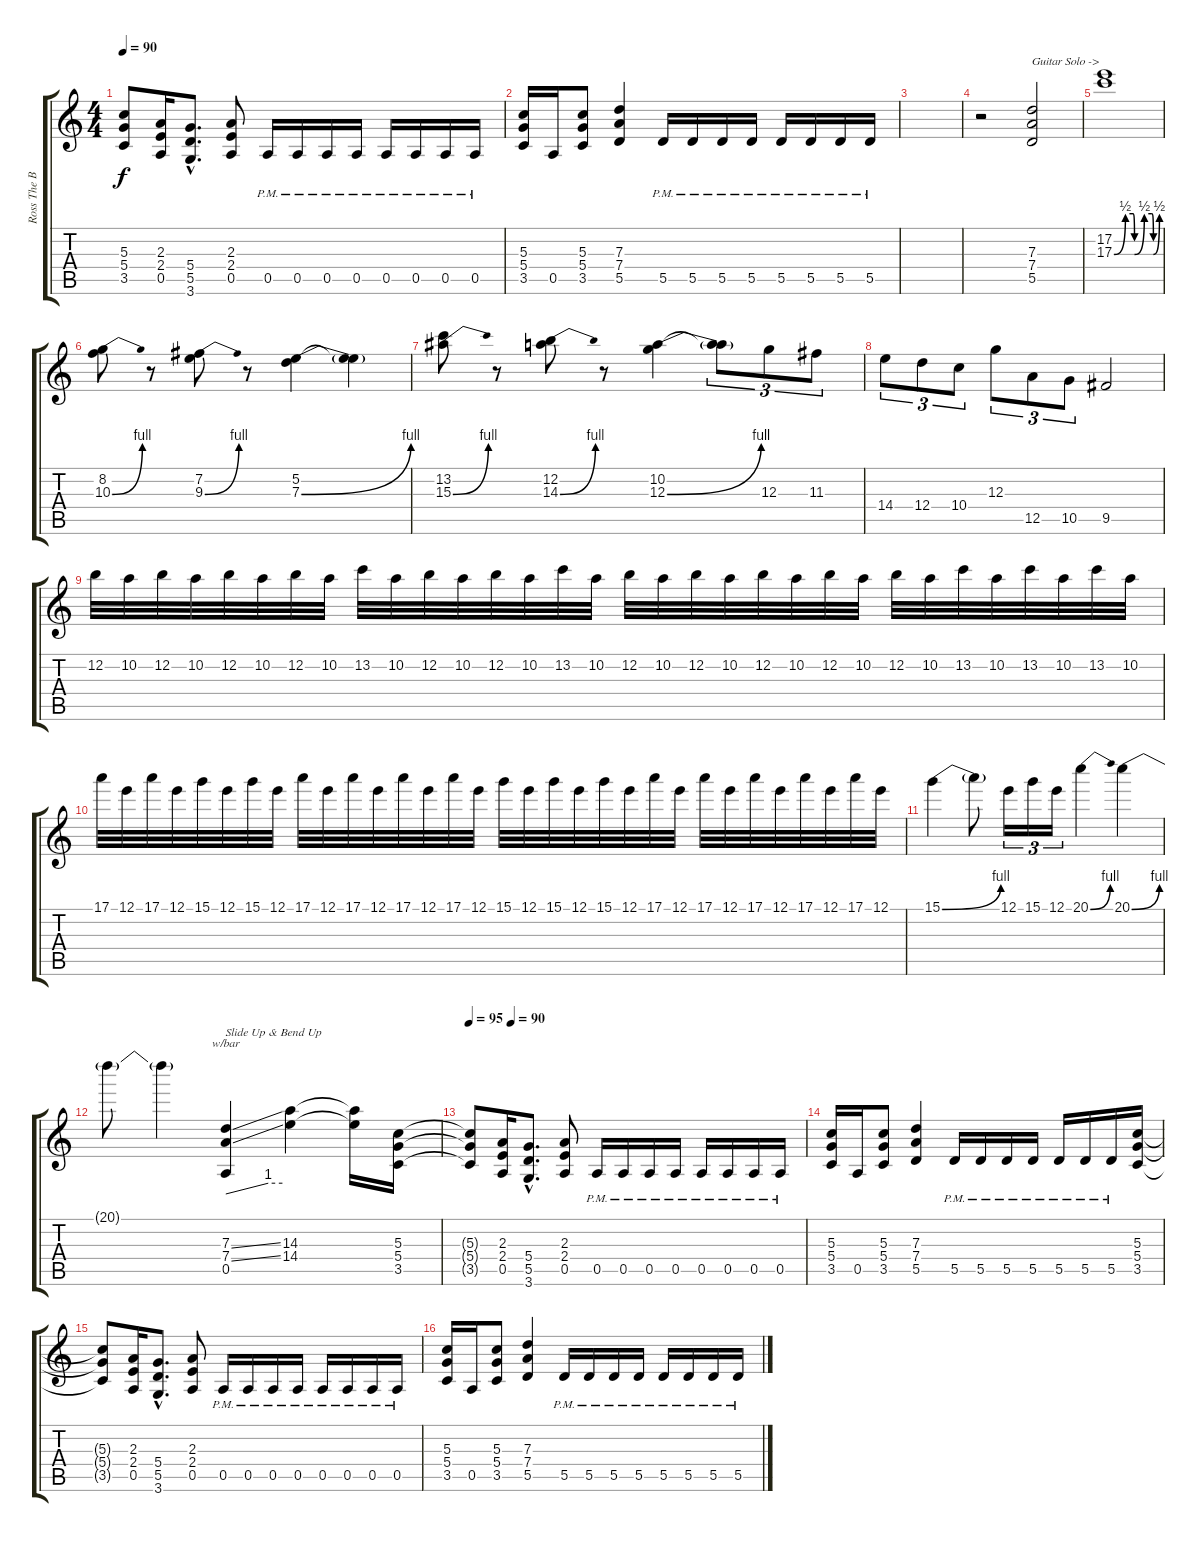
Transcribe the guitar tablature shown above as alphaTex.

\track ("Ross The Boss" "Ross The B") {instrument distortionguitar}
\staff {score tabs}
\tuning (E4 B3 G3 D3 A2 E2) {hide}
\ts (4 4)
\tempo 90
\clef g2
\ks c
(5.3{t} 5.4{t} 3.5{t}).8{dy f} (2.3 2.4 0.5).16 (5.4{hac} 5.5{hac} 3.6{hac}).8{d} (2.3 2.4 0.5).8 0.5{pm}.16 0.5{pm}.16 0.5{pm}.16 0.5{pm}.16 0.5{pm}.16 0.5{pm}.16 0.5{pm}.16 0.5{pm}.16 |
(5.3 5.4 3.5).16 0.5.16 (5.3 5.4 3.5).8 (7.3 7.4 5.5).4 5.5{pm}.16 5.5{pm}.16 5.5{pm}.16 5.5{pm}.16 5.5{pm}.16 5.5{pm}.16 5.5{pm}.16 5.5{pm}.16 |
|
r.2 (7.3 7.4 5.5).2{txt "Guitar Solo ->"} |
(17.2 17.3{be (custom 0 0 15 2 25 2 27 0 40 2 50 2 52 0 60 2)}).1{volume 11 balance 8} |
(8.2 10.3{be (bend 0 0 60 4)}).8 r.8 (7.2 9.3{be (bend 0 0 60 4)}).8 r.8 (5.2 7.3{be (bend 0 0 60 4)}).4 (5.2{t} 7.3{t}).4 |
(13.2 15.3{be (bend 0 0 60 4)}).8 r.8 (12.2 14.3{be (bend 0 0 60 4)}).8 r.8 (10.2 12.3{be (bend 0 0 60 4)}).4 (10.2{t} 12.3{t}).8{tu (3 2)} 12.3.8{tu (3 2) instrument guitarharmonics} 11.3.8{tu (3 2)} |
14.4.8{tu (3 2)} 12.4.8{tu (3 2)} 10.4.8{tu (3 2)} 12.3.8{tu (3 2)} 12.5.8{tu (3 2)} 10.5.8{tu (3 2)} 9.5.2 |
12.2.32{instrument distortionguitar} 10.2.32 12.2.32 10.2.32 12.2.32 10.2.32 12.2.32 10.2.32 13.2.32 10.2.32 12.2.32 10.2.32 12.2.32 10.2.32 13.2.32 10.2.32 12.2.32 10.2.32 12.2.32 10.2.32 12.2.32 10.2.32 12.2.32 10.2.32 12.2.32 10.2.32 13.2.32 10.2.32 13.2.32 10.2.32 13.2.32 10.2.32 |
17.1.32 12.1.32 17.1.32 12.1.32 15.1.32 12.1.32 15.1.32 12.1.32 17.1.32 12.1.32 17.1.32 12.1.32 17.1.32 12.1.32 17.1.32 12.1.32 15.1.32 12.1.32 15.1.32 12.1.32 15.1.32 12.1.32 17.1.32 12.1.32 17.1.32 12.1.32 17.1.32 12.1.32 17.1.32 12.1.32 17.1.32 12.1.32 |
15.1{be (bend 0 0 60 4)}.4 15.1{t}.8 12.1.16{tu (3 2)} 15.1.16{tu (3 2)} 12.1.16{tu (3 2)} 20.1{be (bend 0 0 60 4)}.4 20.1{be (bend 0 0 60 4)}.4 |
20.1{t}.8 20.1{t}.4 (7.3{ss} 7.4{ss} 0.5).4{tbe (custom default 0 0 45 4 60 4) txt "Slide Up & Bend Up"} (14.3 14.4).4 (14.3{t} 14.4{t}).16 (5.3 5.4 3.5).16 |
\tempo 95
\tempo (90 0.125)
(5.3{t} 5.4{t} 3.5{t}).8 (2.3 2.4 0.5).16 (5.4{hac} 5.5{hac} 3.6{hac}).8{d} (2.3 2.4 0.5).8 0.5{pm}.16 0.5{pm}.16 0.5{pm}.16 0.5{pm}.16 0.5{pm}.16 0.5{pm}.16 0.5{pm}.16 0.5{pm}.16 |
(5.3 5.4 3.5).16 0.5.16 (5.3 5.4 3.5).8 (7.3 7.4 5.5).4 5.5{pm}.16 5.5{pm}.16 5.5{pm}.16 5.5{pm}.16 5.5{pm}.16 5.5{pm}.16 5.5{pm}.16 (5.3 5.4 3.5).16 |
(5.3{t} 5.4{t} 3.5{t}).8 (2.3 2.4 0.5).16 (5.4{hac} 5.5{hac} 3.6{hac}).8{d} (2.3 2.4 0.5).8 0.5{pm}.16 0.5{pm}.16 0.5{pm}.16 0.5{pm}.16 0.5{pm}.16 0.5{pm}.16 0.5{pm}.16 0.5{pm}.16 |
(5.3 5.4 3.5).16 0.5.16 (5.3 5.4 3.5).8 (7.3 7.4 5.5).4 5.5{pm}.16 5.5{pm}.16 5.5{pm}.16 5.5{pm}.16 5.5{pm}.16 5.5{pm}.16 5.5{pm}.16 5.5{pm}.16
